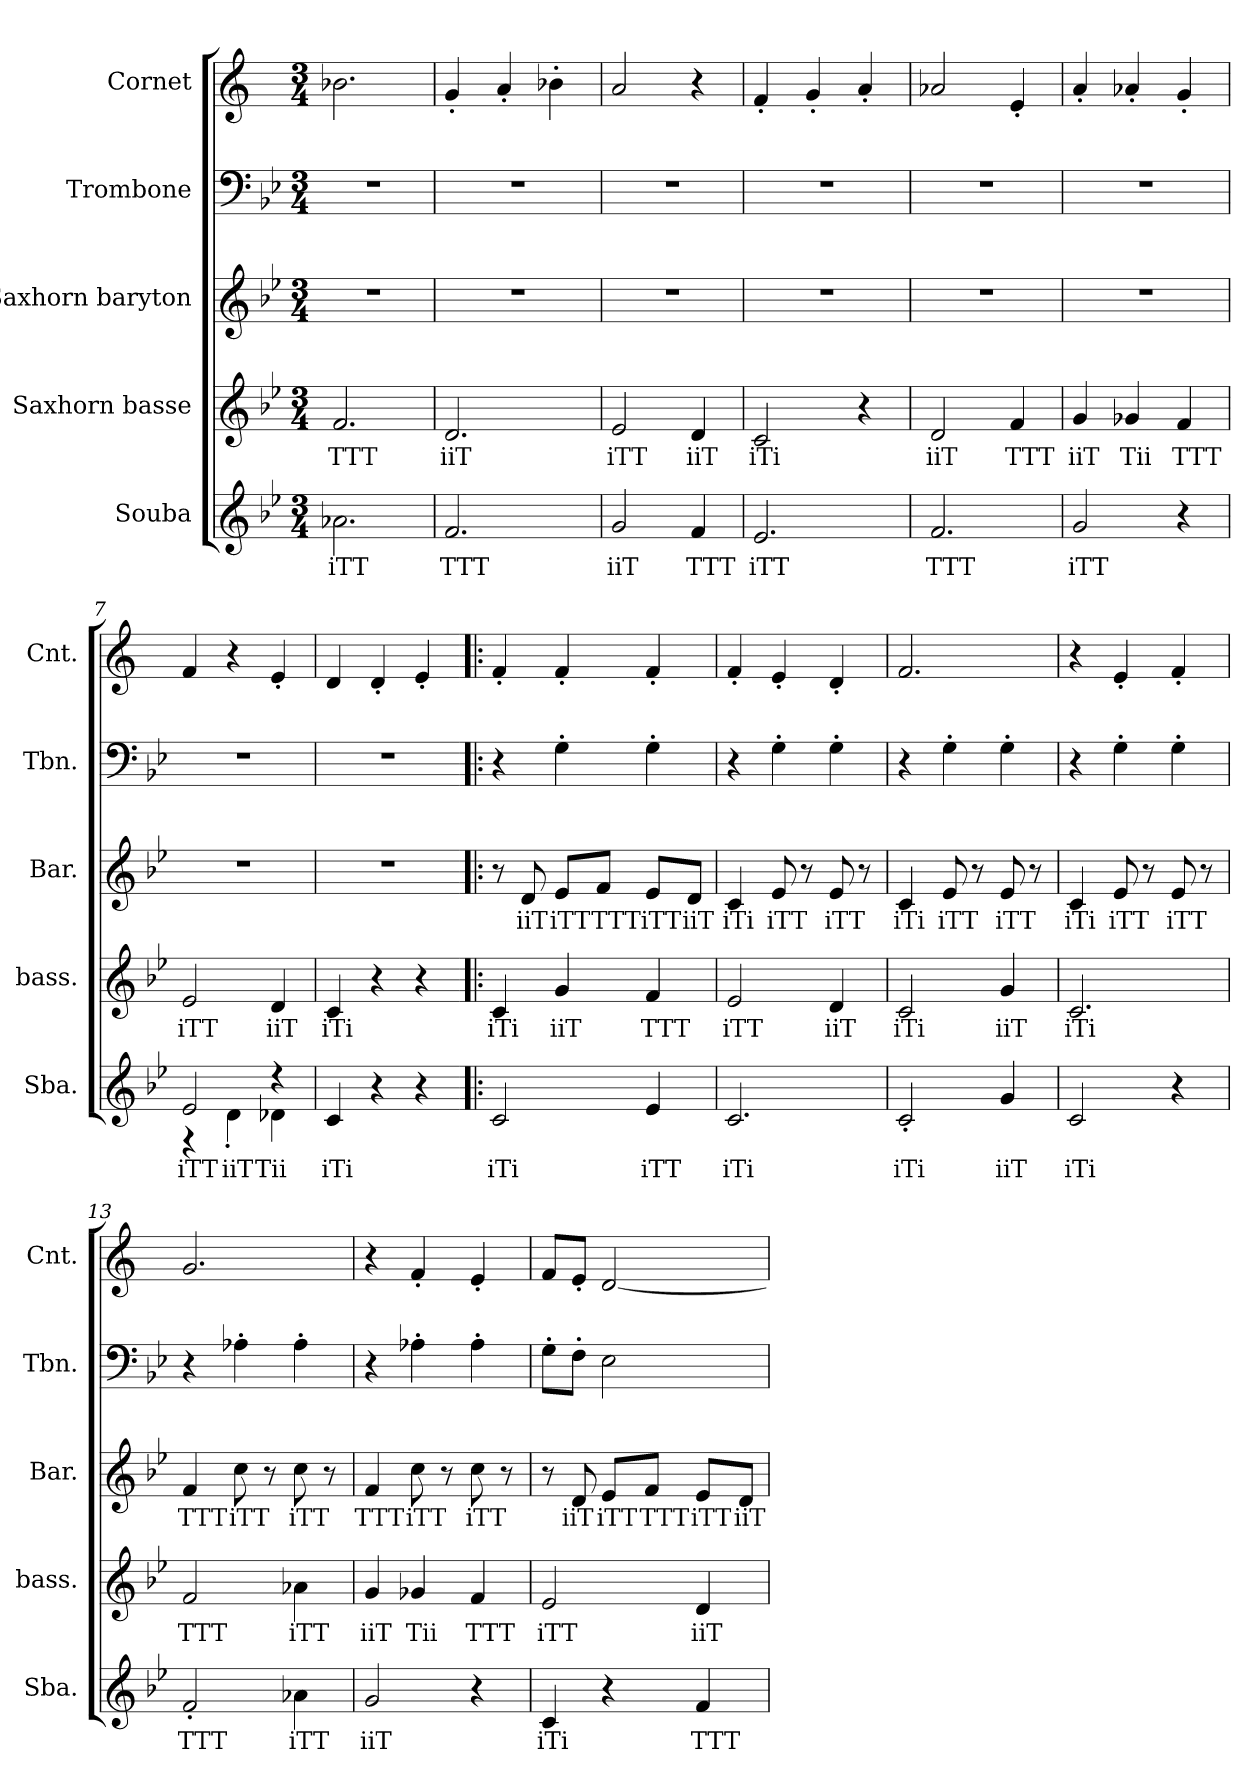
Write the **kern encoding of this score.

**kern	**text	**kern	**text	**kern	**text	**kern	**kern
*part5	*part5	*part4	*part4	*part3	*part3	*part2	*part1
*staff5	*staff5	*staff4	*staff4	*staff3	*staff3	*staff2	*staff1
*I"Souba	*	*I"Saxhorn basse	*	*I"Saxhorn baryton	*	*I"Trombone	*I"Cornet
*I'Sba.	*	*I'bass.	*	*I'Bar.	*	*I'Tbn.	*I'Cnt.
*clefG2	*	*clefG2	*	*clefG2	*	*clefF4	*clefG2
*ITrd15c26	*	*ITrd8c14	*	*ITrd8c14	*	*	*ITrd1c2
*k[b-e-]	*	*k[b-e-]	*	*k[b-e-]	*	*k[b-e-]	*k[b-e-]
*M3/4	*	*M3/4	*	*M3/4	*	*M3/4	*M3/4
*MM170	*	*MM170	*	*MM170	*	*MM170	*MM170
=1	=1	=1	=1	=1	=1	=1	=1
!	!LO:LY:b	!	!LO:LY:b	!	!	!	!
2.AA-X\	iTT	2.F/	TTT	2.r	.	2.r	2.a-X\
=2	=2	=2	=2	=2	=2	=2	=2
!	!LO:LY:b	!	!LO:LY:b	!	!	!	!
2.FF/	TTT	2.D/	iiT	2.r	.	2.r	4f'/
.	.	.	.	.	.	.	4g'/
.	.	.	.	.	.	.	4a-X'\
=3	=3	=3	=3	=3	=3	=3	=3
!	!LO:LY:b	!	!LO:LY:b	!	!	!	!
2GG/	iiT	2E-/	iTT	2.r	.	2.r	2g/
!	!LO:LY:b	!	!LO:LY:b	!	!	!	!
4FF/	TTT	4D/	iiT	.	.	.	4r
=4	=4	=4	=4	=4	=4	=4	=4
!	!LO:LY:b	!	!LO:LY:b	!	!	!	!
2.EE-/	iTT	2C/	iTi	2.r	.	2.r	4e-'/
.	.	.	.	.	.	.	4f'/
.	.	4r	.	.	.	.	4g'/
=5	=5	=5	=5	=5	=5	=5	=5
!	!LO:LY:b	!	!LO:LY:b	!	!	!	!
2.FF/	TTT	2D/	iiT	2.r	.	2.r	2g-X/
!	!	!	!LO:LY:b	!	!	!	!
.	.	4F/	TTT	.	.	.	4d'/
=6	=6	=6	=6	=6	=6	=6	=6
!	!LO:LY:b	!	!LO:LY:b	!	!	!	!
2GG/	iTT	4G/	iiT	2.r	.	2.r	4g'/
!	!	!	!LO:LY:b	!	!	!	!
.	.	4G-X/	Tii	.	.	.	4g-X'/
!	!	!	!LO:LY:b	!	!	!	!
4r	.	4F/	TTT	.	.	.	4f'/
!!LO:LB:g=z
=7	=7	=7	=7	=7	=7	=7	=7
!	!LO:LY:b	!	!LO:LY:b	!	!	!	!
*^	*	*	*	*	*	*	*
2EE-/	4r	iTT	2E-/	iTT	2.r	.	2.r	4e-/
!	!	!LO:LY:b	!	!	!	!	!	!
.	4DD'\	iiT	.	.	.	.	.	4r
!	!	!LO:LY:b	!	!LO:LY:b	!	!	!	!
4r	4DD-X\	Tii	4D/	iiT	.	.	.	4d'/
=8	=8	=8	=8	=8	=8	=8	=8	=8
!	!	!LO:LY:b	!	!LO:LY:b	!	!	!	!
*v	*v	*	*	*	*	*	*	*
4CC/	iTi	4C/	iTi	2.r	.	2.r	4c/
4r	.	4r	.	.	.	.	4c'/
4r	.	4r	.	.	.	.	4d'/
=9!|:	=9!|:	=9!|:	=9!|:	=9!|:	=9!|:	=9!|:	=9!|:
!	!LO:LY:b	!	!LO:LY:b	!	!	!	!
2CC/	iTi	4C/	iTi	8r	.	4r	4e-'/
!	!	!	!	!	!LO:LY:b	!	!
.	.	.	.	8D/	iiT	.	.
!	!	!	!LO:LY:b	!	!LO:LY:b	!	!
.	.	4G/	iiT	8E-/L	iTT	4G'\	4e-'/
!	!	!	!	!	!LO:LY:b	!	!
.	.	.	.	8F/J	TTT	.	.
!	!LO:LY:b	!	!LO:LY:b	!	!LO:LY:b	!	!
4EE-/	iTT	4F/	TTT	8E-/L	iTT	4G'\	4e-'/
!	!	!	!	!	!LO:LY:b	!	!
.	.	.	.	8D/J	iiT	.	.
=10	=10	=10	=10	=10	=10	=10	=10
!	!LO:LY:b	!	!LO:LY:b	!	!LO:LY:b	!	!
2.CC/	iTi	2E-/	iTT	4C/	iTi	4r	4e-'/
!	!	!	!	!	!LO:LY:b	!	!
.	.	.	.	8E-/	iTT	4G'\	4d'/
.	.	.	.	8r	.	.	.
!	!	!	!LO:LY:b	!	!LO:LY:b	!	!
.	.	4D/	iiT	8E-/	iTT	4G'\	4c'/
.	.	.	.	8r	.	.	.
=11	=11	=11	=11	=11	=11	=11	=11
!	!LO:LY:b	!	!LO:LY:b	!	!LO:LY:b	!	!
2CC'/	iTi	2C/	iTi	4C/	iTi	4r	2.e-/
!	!	!	!	!	!LO:LY:b	!	!
.	.	.	.	8E-/	iTT	4G'\	.
.	.	.	.	8r	.	.	.
!	!LO:LY:b	!	!LO:LY:b	!	!LO:LY:b	!	!
4GG/	iiT	4G/	iiT	8E-/	iTT	4G'\	.
.	.	.	.	8r	.	.	.
!!LO:PB:g=z
=12	=12	=12	=12	=12	=12	=12	=12
!	!LO:LY:b	!	!LO:LY:b	!	!LO:LY:b	!	!
2CC/	iTi	2.C/	iTi	4C/	iTi	4r	4r
!	!	!	!	!	!LO:LY:b	!	!
.	.	.	.	8E-/	iTT	4G'\	4d'/
.	.	.	.	8r	.	.	.
!	!	!	!	!	!LO:LY:b	!	!
4r	.	.	.	8E-/	iTT	4G'\	4e-'/
.	.	.	.	8r	.	.	.
=13	=13	=13	=13	=13	=13	=13	=13
!	!LO:LY:b	!	!LO:LY:b	!	!LO:LY:b	!	!
2FF'/	TTT	2F/	TTT	4F/	TTT	4r	2.f/
!	!	!	!	!	!LO:LY:b	!	!
.	.	.	.	8c\	iTT	4A-X'\	.
.	.	.	.	8r	.	.	.
!	!LO:LY:b	!	!LO:LY:b	!	!LO:LY:b	!	!
4AA-X\	iTT	4A-X\	iTT	8c\	iTT	4A-'\	.
.	.	.	.	8r	.	.	.
=14	=14	=14	=14	=14	=14	=14	=14
!	!LO:LY:b	!	!LO:LY:b	!	!LO:LY:b	!	!
2GG/	iiT	4G/	iiT	4F/	TTT	4r	4r
!	!	!	!LO:LY:b	!	!LO:LY:b	!	!
.	.	4G-X/	Tii	8c\	iTT	4A-X'\	4e-'/
.	.	.	.	8r	.	.	.
!	!	!	!LO:LY:b	!	!LO:LY:b	!	!
4r	.	4F/	TTT	8c\	iTT	4A-'\	4d'/
.	.	.	.	8r	.	.	.
=15	=15	=15	=15	=15	=15	=15	=15
!	!LO:LY:b	!	!LO:LY:b	!	!	!	!
4CC/	iTi	2E-/	iTT	8r	.	8G'\L	8e-/L
!	!	!	!	!	!LO:LY:b	!	!
.	.	.	.	8D/	iiT	8F'\J	8d'/J
!	!	!	!	!	!LO:LY:b	!	!
4r	.	.	.	8E-/L	iTT	2E-\	[2c/
!	!	!	!	!	!LO:LY:b	!	!
.	.	.	.	8F/J	TTT	.	.
!	!LO:LY:b	!	!LO:LY:b	!	!LO:LY:b	!	!
4FF/	TTT	4D/	iiT	8E-/L	iTT	.	.
!	!	!	!	!	!LO:LY:b	!	!
.	.	.	.	8D/J	iiT	.	.
=	=	=	=	=	=	=	=
*-	*-	*-	*-	*-	*-	*-	*-
